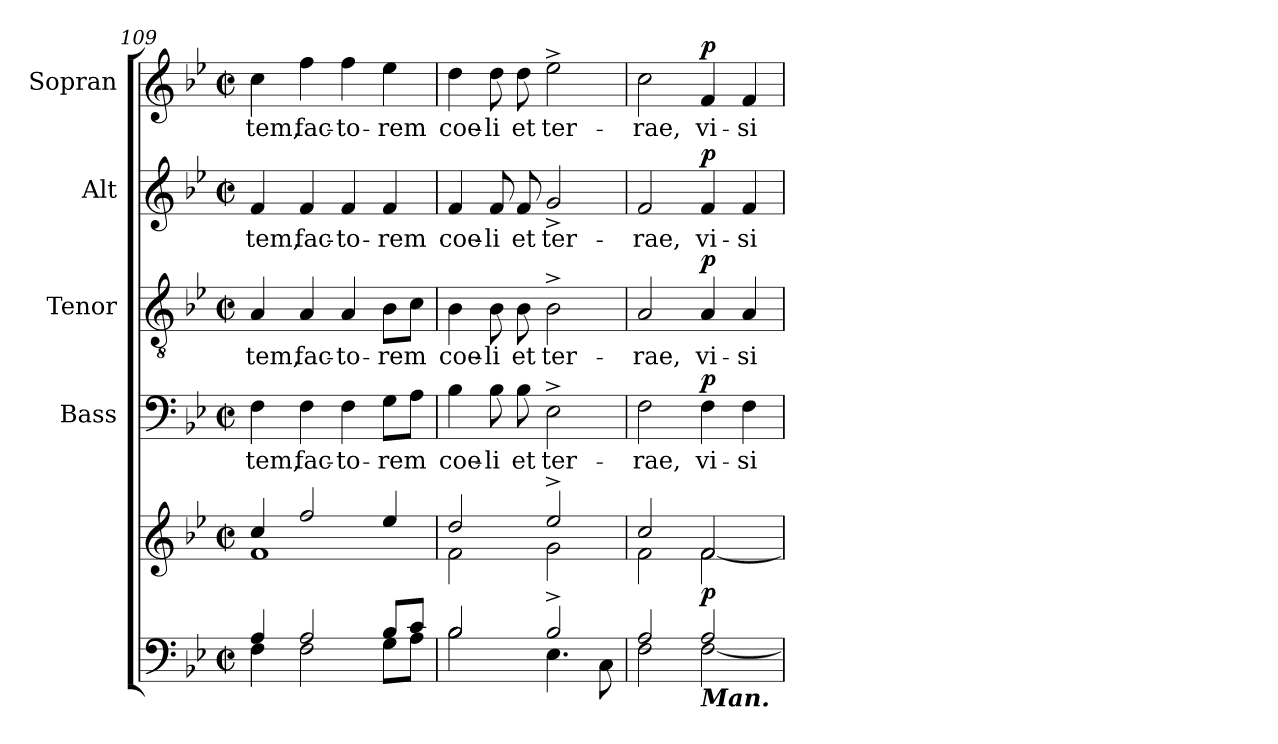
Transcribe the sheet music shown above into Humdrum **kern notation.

**kern	**kern	**dynam	**kern	**text	**dynam	**kern	**text	**dynam	**kern	**text	**dynam	**kern	**text	**dynam
*part5	*part5	*part5	*part4	*part4	*part4	*part3	*part3	*part3	*part2	*part2	*part2	*part1	*part1	*part1
*staff6	*staff5	*staff5/6	*staff4	*staff4	*staff4	*staff3	*staff3	*staff3	*staff2	*staff2	*staff2	*staff1	*staff1	*staff1
*	*	*	*I"Bass	*	*	*I"Tenor	*	*	*I"Alt	*	*	*I"Sopran	*	*
*	*	*	*I'B.	*	*	*I'T.	*	*	*I'A.	*	*	*I'S.	*	*
*clefF4	*clefG2	*	*clefF4	*	*	*clefGv2	*	*	*clefG2	*	*	*clefG2	*	*
*k[b-e-]	*k[b-e-]	*	*k[b-e-]	*	*	*k[b-e-]	*	*	*k[b-e-]	*	*	*k[b-e-]	*	*
*B-:	*B-:	*	*B-:	*	*	*B-:	*	*	*B-:	*	*	*B-:	*	*
*M2/2	*M2/2	*	*M2/2	*	*	*M2/2	*	*	*M2/2	*	*	*M2/2	*	*
*met(c|)	*met(c|)	*	*met(c|)	*	*	*met(c|)	*	*	*met(c|)	*	*	*met(c|)	*	*
=109	=109	=109	=109	=109	=109	=109	=109	=109	=109	=109	=109	=109	=109	=109
*^	*^	*	*	*	*	*	*	*	*	*	*	*	*	*
!	!	!	!	!	!	!LO:LY:b	!	!	!LO:LY:b	!	!	!LO:LY:b	!	!	!LO:LY:b	!
4A/	4F\	4cc/	1f	.	4F\	-tem,	.	4A/	-tem,	.	4f/	-tem,	.	4cc\	-tem,	.
!	!	!	!	!	!	!LO:LY:b	!	!	!LO:LY:b	!	!	!LO:LY:b	!	!	!LO:LY:b	!
2A/	2F\	2ff/	.	.	4F\	fac-	.	4A/	fac-	.	4f/	fac-	.	4ff\	fac-	.
!	!	!	!	!	!	!LO:LY:b	!	!	!LO:LY:b	!	!	!LO:LY:b	!	!	!LO:LY:b	!
.	.	.	.	.	4F\	-to-	.	4A/	-to-	.	4f/	-to-	.	4ff\	-to-	.
!	!	!	!	!	!	!LO:LY:b	!	!	!LO:LY:b	!	!	!LO:LY:b	!	!	!LO:LY:b	!
8B-/L	8G\L	4ee-/	.	.	8G\L	-rem	.	8B-\L	-rem	.	4f/	-rem	.	4ee-\	-rem	.
8c/J	8A\J	.	.	.	8A\J	.	.	8c\J	.	.	.	.	.	.	.	.
=110	=110	=110	=110	=110	=110	=110	=110	=110	=110	=110	=110	=110	=110	=110	=110	=110
!	!	!	!	!	!	!LO:LY:b	!	!	!LO:LY:b	!	!	!LO:LY:b	!	!	!LO:LY:b	!
2B-/	2B-\	2dd/	2f\	.	4B-\	coe-	.	4B-\	coe-	.	4f/	coe-	.	4dd\	coe-	.
!	!	!	!	!	!	!LO:LY:b	!	!	!LO:LY:b	!	!	!LO:LY:b	!	!	!LO:LY:b	!
.	.	.	.	.	8B-\	-li	.	8B-\	-li	.	8f/	-li	.	8dd\	-li	.
!	!	!	!	!	!	!LO:LY:b	!	!	!LO:LY:b	!	!	!LO:LY:b	!	!	!LO:LY:b	!
.	.	.	.	.	8B-\	et	.	8B-\	et	.	8f/	et	.	8dd\	et	.
!	!	!	!	!	!	!LO:LY:b	!	!	!LO:LY:b	!	!	!LO:LY:b	!	!	!LO:LY:b	!
2B-^</	4.E-\	2ee-^>/	2g\	.	2E-^>\	ter-	.	2B-^>\	ter-	.	2g^>/	ter-	.	2ee-^>\	ter-	.
.	8C\	.	.	.	.	.	.	.	.	.	.	.	.	.	.	.
=111	=111	=111	=111	=111	=111	=111	=111	=111	=111	=111	=111	=111	=111	=111	=111	=111
!	!	!	!	!	!	!LO:LY:b	!	!	!LO:LY:b	!	!	!LO:LY:b	!	!	!LO:LY:b	!
2A/	2F\	2cc/	2f\	.	2F\	-rae,	.	2A/	-rae,	.	2f/	-rae,	.	2cc\	-rae,	.
!LO:TX:b:Bi:t=Man.	!	!	!	!	!	!	!	!	!	!	!	!	!	!	!	!
!	!	!	!	!LO:DY:b	!	!LO:LY:b	!LO:DY:a	!	!LO:LY:b	!LO:DY:a	!	!LO:LY:b	!LO:DY:a	!	!LO:LY:b	!LO:DY:a
2A/	[<2F\	2f/	[<2f\	p	4F\	vi-	p	4A/	vi-	p	4f/	vi-	p	4f/	vi-	p
!	!	!	!	!	!	!LO:LY:b	!	!	!LO:LY:b	!	!	!LO:LY:b	!	!	!LO:LY:b	!
.	.	.	.	.	4F\	-si-	.	4A/	-si-	.	4f/	-si-	.	4f/	-si-	.
*v	*v	*	*	*	*	*	*	*	*	*	*	*	*	*	*	*
*	*v	*v	*	*	*	*	*	*	*	*	*	*	*	*	*
=	=	=	=	=	=	=	=	=	=	=	=	=	=	=
*-	*-	*-	*-	*-	*-	*-	*-	*-	*-	*-	*-	*-	*-	*-
